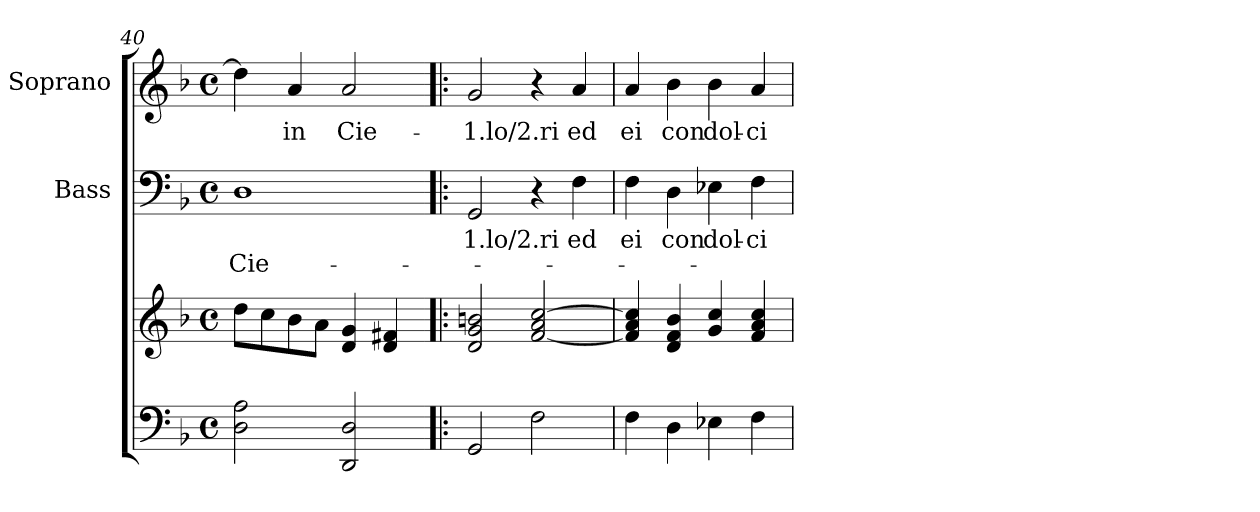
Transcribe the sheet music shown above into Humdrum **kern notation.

**kern	**kern	**kern	**text	**text	**kern	**text
*part3	*part3	*part2	*part2	*part2	*part1	*part1
*staff4	*staff3	*staff2	*staff2	*staff2	*staff1	*staff1
*	*	*I"Bass	*	*	*I"Soprano	*
*	*	*I'B	*	*	*I'S	*
*clefF4	*clefG2	*clefF4	*	*	*clefG2	*
*k[b-]	*k[b-]	*k[b-]	*	*	*k[b-]	*
*F:	*F:	*F:	*	*	*F:	*
*M4/4	*M4/4	*M4/4	*	*	*M4/4	*
*met(c)	*met(c)	*met(c)	*	*	*met(c)	*
=40	=40	=40	=40	=40	=40	=40
2D\ 2A\	8dd\L	1D	.	Cie-	4dd\]	.
.	8cc\	.	.	.	.	.
.	8b-\	.	.	.	4a/	in
.	8a\J	.	.	.	.	.
2DD/ 2D/	4d/ 4g/	.	.	.	2a/	Cie-
.	4d/ 4f#X/	.	.	.	.	.
!!LO:PB:g=z
=41!|:	=41!|:	=41!|:	=41!|:	=41!|:	=41!|:	=41!|:
2GG/	2d/ 2g/ 2bn/	2GG/	-1.lo/2.ri	.	2g/	-1.lo/2.ri
2F\	[2f/ 2a/ [2cc/	4r	.	.	4r	.
.	.	4F\	ed	.	4a/	ed
=42	=42	=42	=42	=42	=42	=42
4F\	4f/] 4a/ 4cc/]	4F\	ei	.	4a/	ei
4D\	4d/ 4f/ 4b-/	4D\	con	.	4b-\	con
4E-X\	4g/ 4cc/	4E-X\	dol-	.	4b-\	dol-
4F\	4f/ 4a/ 4cc/	4F\	-ci	.	4a/	-ci
=	=	=	=	=	=	=
*-	*-	*-	*-	*-	*-	*-
